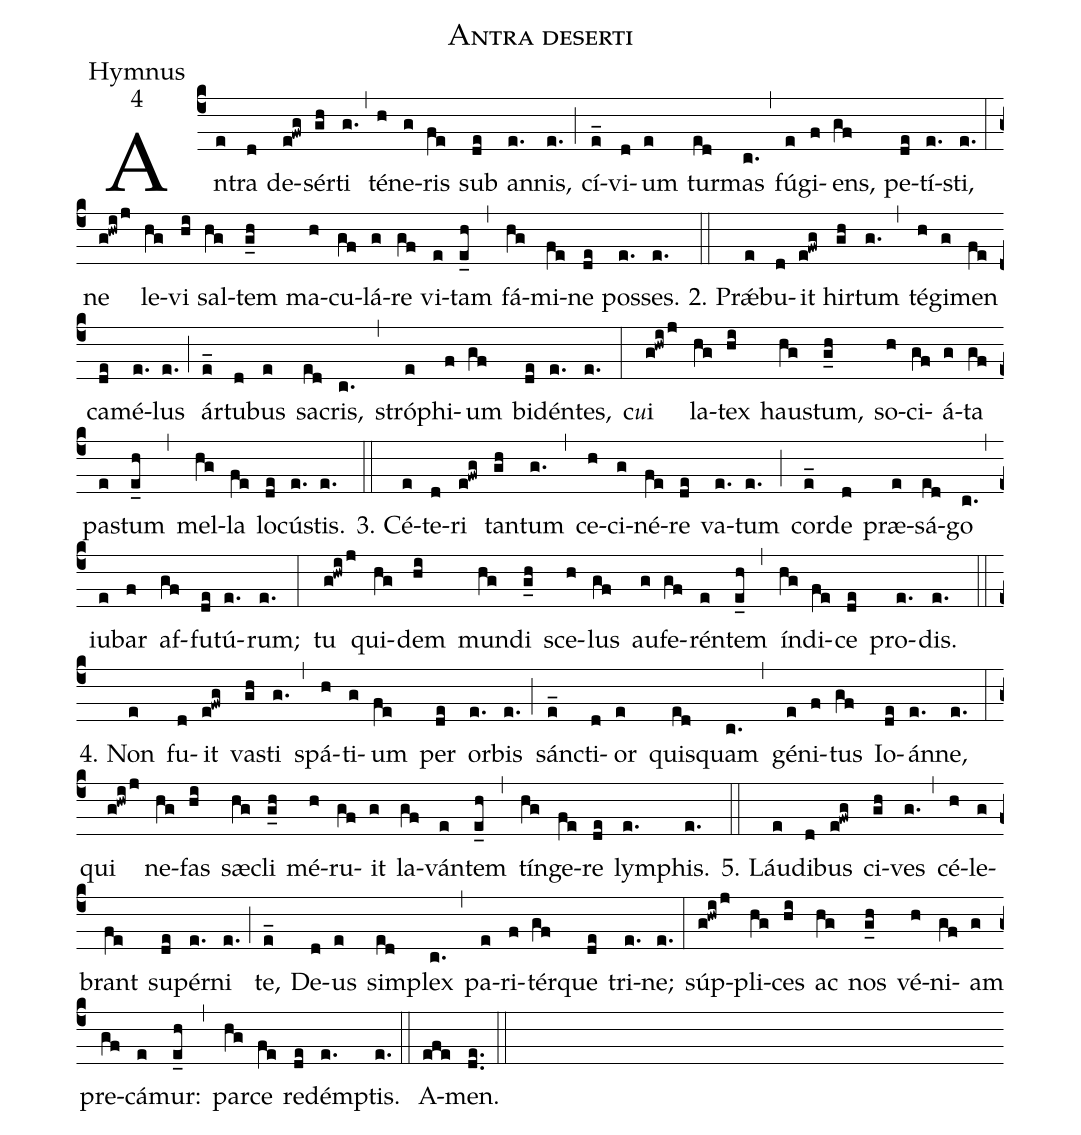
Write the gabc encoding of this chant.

name:Antra deserti;
office-part:Hymnus;
mode:4;
%%
(c4)An(e)tra(d) de(e!fwg)sér(gh)ti(g.) (,) té(h)ne(g)ris(fe) sub(de) an(e.)nis,(e.) (;)
cí(e_)vi(d)um(e) tur(ed)mas(c.) (,) fú(e)gi(f)ens,(gf) pe(de)tí(e.)sti,(e.) (:)
ne(g!hwij) le(hg)vi(hi) sal(hg)tem(g_h) ma(h)cu(gf)lá(g)re(gf) vi(e)tam(e_h) (,)
fá(hg)mi(fe)ne(de) pos(e.)ses.(e.) (::)


2. Prǽ(e)bu(d)it(e!fwg) hir(gh)tum(g.) (,) té(h)gi(g)men(fe) ca(de)mé(e.)lus(e.) (;)
ár(e_)tu(d)bus(e) sa(ed)cris,(c.) (,) stró(e)phi(f)um(gf) bi(de)dén(e.)tes,(e.) (:)
c<e>u</e>{i}(g!hwij) la(hg)tex(hi) hau(hg)stum,(g_h) so(h)ci(gf)á(g)ta(gf) pa(e)stum(e_h) (,)
mel(hg)la(fe) lo(de)cú(e.)stis.(e.) (::)

3. Cé(e)te(d)ri(e!fwg) tan(gh)tum(g.) (,) ce(h)ci(g)né(fe)re(de) va(e.)tum(e.) (;)
cor(e_)de(d) præ(e)sá(ed)go(c.) (,) iu(e)bar(f) af(gf)fu(de)tú(e.)rum;(e.) (:)
tu(g!hwij) qui(hg)dem(hi) mun(hg)di(g_h) sce(h)lus(gf) au(g)fe(gf)rén(e)tem(e_h) (,)
ín(hg)di(fe)ce(de) pro(e.)dis.(e.) (::)

4. Non(e) fu(d)it(e!fwg) va(gh)sti(g.) (,) spá(h)ti(g)um(fe) per(de) or(e.)bis(e.) (;)
sán(e_)cti(d)or(e) quis(ed)quam(c.) (,) gé(e)ni(f)tus(gf) Io(de)án(e.)ne,(e.) (:)
qui(g!hwij) ne(hg)fas(hi) sæ(hg)cli(g_h) mé(h)ru(gf)it(g) la(gf)ván(e)tem(e_h) (,)
tín(hg)ge(fe)re(de) lym(e.)phis.(e.) (::)

5. Láu(e)di(d)bus(e!fwg) ci(gh)ves(g.) (,) cé(h)le(g)brant(fe) su(de)pér(e.)ni(e.) (;)
te,(e_) De(d)us(e) sim(ed)plex(c.) (,) pa(e)ri(f)tér(gf)que(de) tri(e.)ne;(e.) (:)
súp(g!hwij)pli(hg)ces(hi) ac(hg) nos(g_h) vé(h)ni(gf)am(g) pre(gf)cá(e)mur:(e_h) (,)
par(hg)ce(fe) re(de)dém(e.)ptis.(e.) (::)

A(efe)men.(de..) (::)
